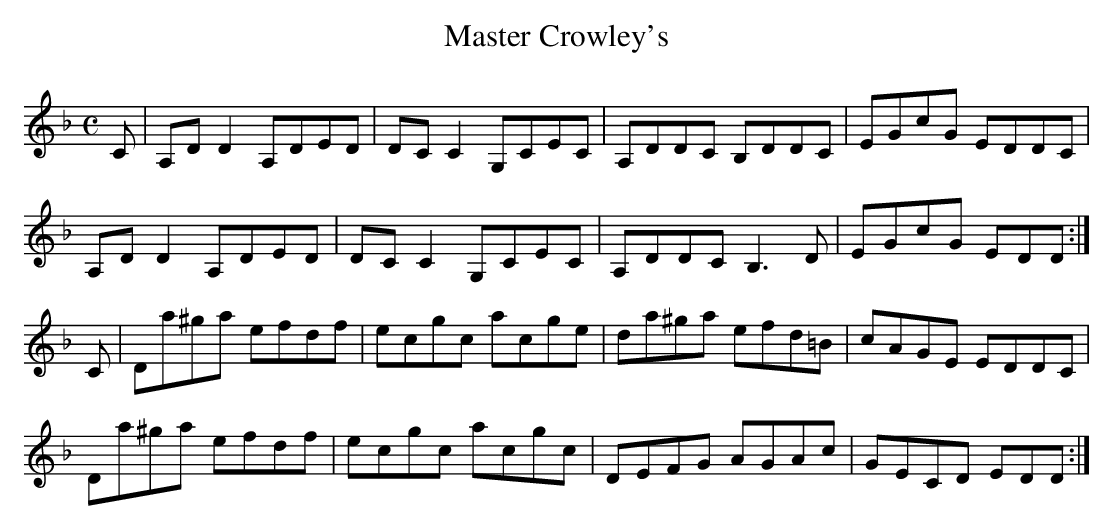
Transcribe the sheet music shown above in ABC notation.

X:1
T:Master Crowley's
M:C
L:1/8
K:D Minor
C|A,DD2 A,DED|DCC2 G,CEC|A,DDC B,DDC|EGcG EDDC|!
A,DD2 A,DED|DCC2 G,CEC|A,DDC B,3D|EGcG EDD:|!
C|Da^ga efdf|ecgc acge|da^ga efd=B|cAGE EDDC|!
Da^ga efdf|ecgc acgc|DEFG AGAc|GECD EDD:|!
